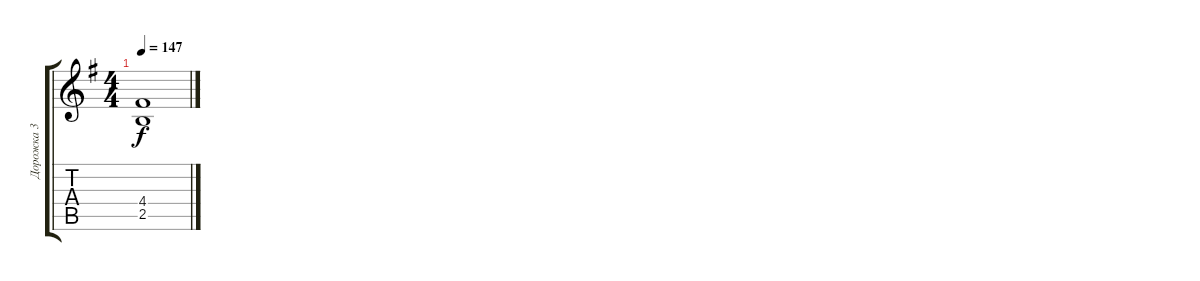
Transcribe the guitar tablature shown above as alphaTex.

\track ("Дорожка 3" "Дорожка 3") {instrument overdrivenguitar}
\staff {score tabs}
\tuning (E4 B3 G3 D3 A2 E2) {hide}
\ts (4 4)
\tempo 147
\clef g2
\ks eminor
(4.4{t} 2.5{t}).1{dy f}
